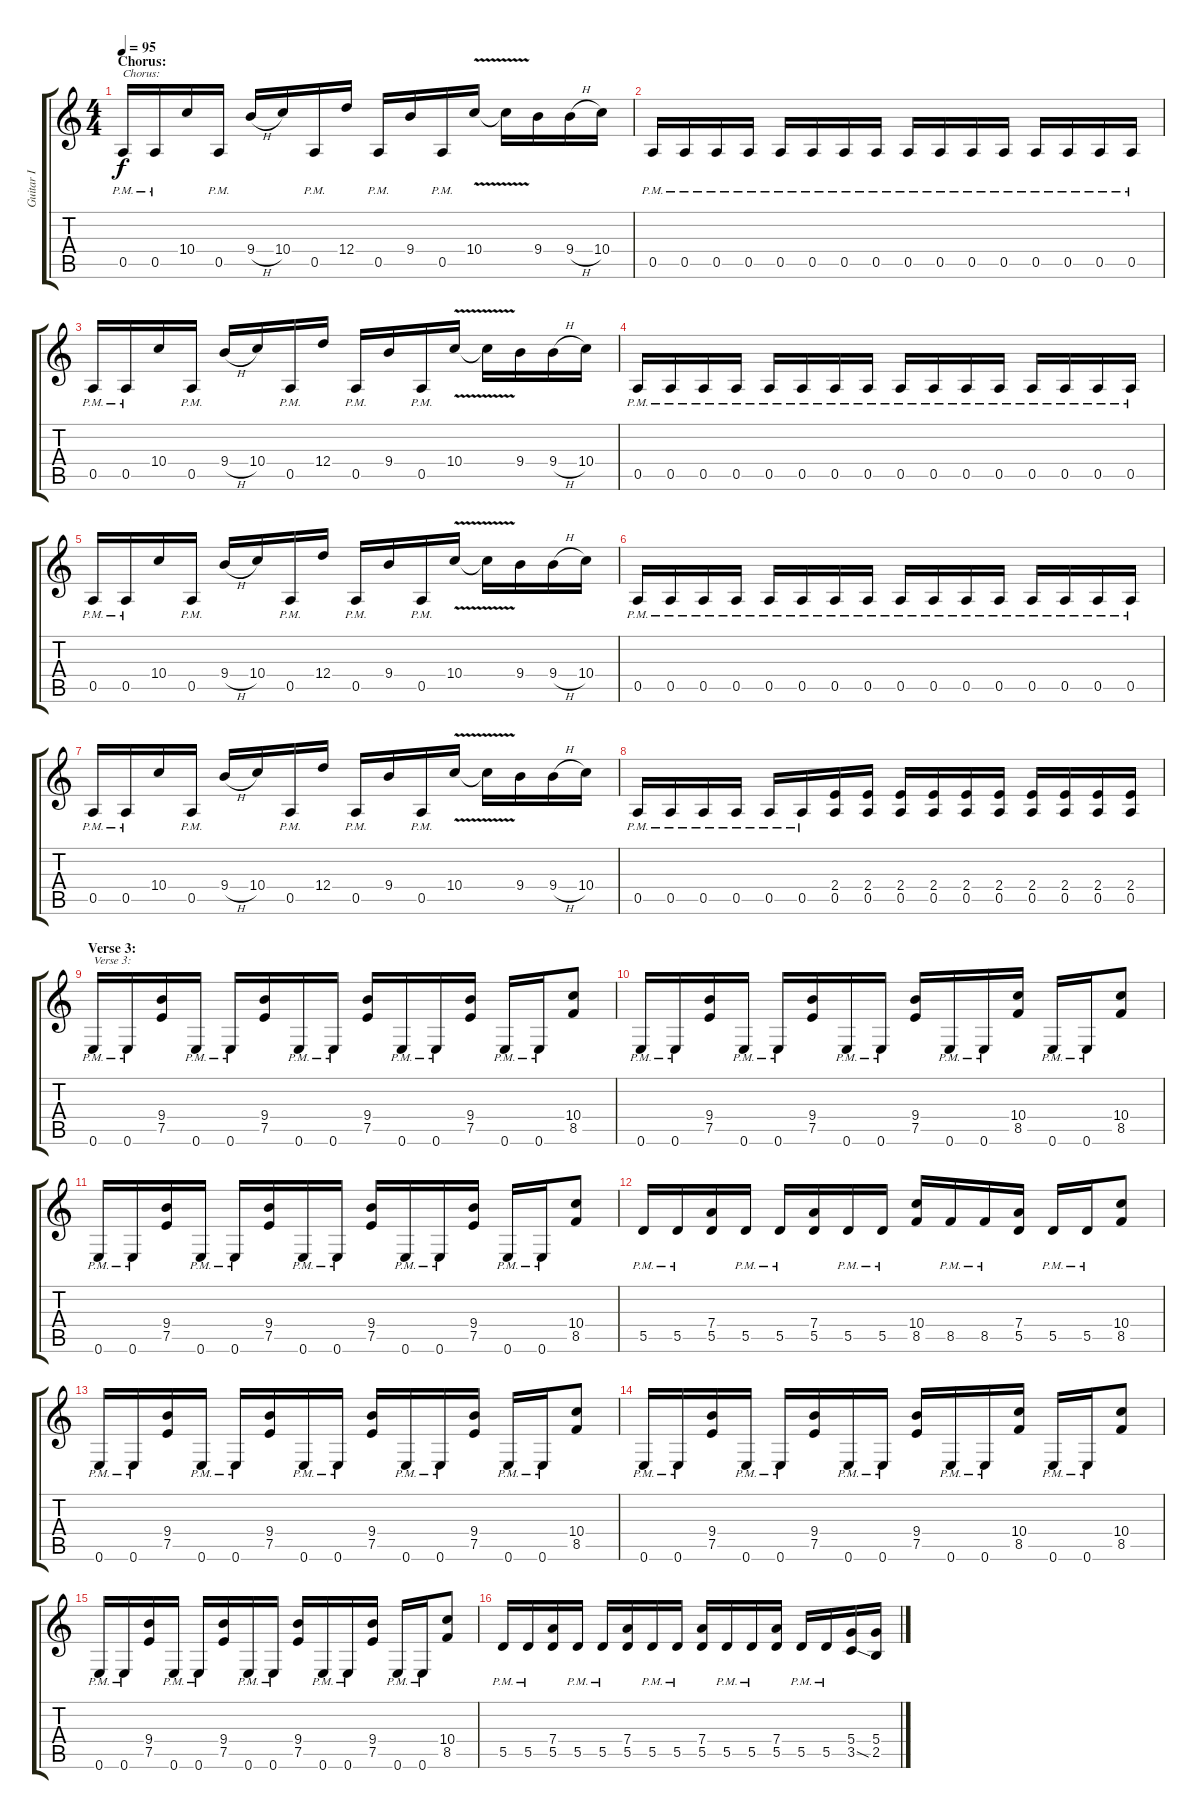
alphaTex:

\track ("Guitar I" "Guitar I") {instrument distortionguitar}
\staff {score tabs}
\tuning (E4 B3 G3 D3 A2 E2) {hide}
\ts (4 4)
\section ("" "Chorus:")
\tempo 95
\clef g2
\ks c
0.5{pm}.16{txt "Chorus:" dy f} 0.5{pm}.16 10.4.16 0.5{pm}.16 9.4{h}.16 10.4.16 0.5{pm}.16 12.4.16 0.5{pm}.16 9.4.16 0.5{pm}.16 10.4{v}.16 10.4{t}.16 9.4.16 9.4{h}.16 10.4.16 |
0.5{pm}.16 0.5{pm}.16 0.5{pm}.16 0.5{pm}.16 0.5{pm}.16 0.5{pm}.16 0.5{pm}.16 0.5{pm}.16 0.5{pm}.16 0.5{pm}.16 0.5{pm}.16 0.5{pm}.16 0.5{pm}.16 0.5{pm}.16 0.5{pm}.16 0.5{pm}.16 |
0.5{pm}.16 0.5{pm}.16 10.4.16 0.5{pm}.16 9.4{h}.16 10.4.16 0.5{pm}.16 12.4.16 0.5{pm}.16 9.4.16 0.5{pm}.16 10.4{v}.16 10.4{t}.16 9.4.16 9.4{h}.16 10.4.16 |
0.5{pm}.16 0.5{pm}.16 0.5{pm}.16 0.5{pm}.16 0.5{pm}.16 0.5{pm}.16 0.5{pm}.16 0.5{pm}.16 0.5{pm}.16 0.5{pm}.16 0.5{pm}.16 0.5{pm}.16 0.5{pm}.16 0.5{pm}.16 0.5{pm}.16 0.5{pm}.16 |
0.5{pm}.16 0.5{pm}.16 10.4.16 0.5{pm}.16 9.4{h}.16 10.4.16 0.5{pm}.16 12.4.16 0.5{pm}.16 9.4.16 0.5{pm}.16 10.4{v}.16 10.4{t}.16 9.4.16 9.4{h}.16 10.4.16 |
0.5{pm}.16 0.5{pm}.16 0.5{pm}.16 0.5{pm}.16 0.5{pm}.16 0.5{pm}.16 0.5{pm}.16 0.5{pm}.16 0.5{pm}.16 0.5{pm}.16 0.5{pm}.16 0.5{pm}.16 0.5{pm}.16 0.5{pm}.16 0.5{pm}.16 0.5{pm}.16 |
0.5{pm}.16 0.5{pm}.16 10.4.16 0.5{pm}.16 9.4{h}.16 10.4.16 0.5{pm}.16 12.4.16 0.5{pm}.16 9.4.16 0.5{pm}.16 10.4{v}.16 10.4{t}.16 9.4.16 9.4{h}.16 10.4.16 |
0.5{pm}.16 0.5{pm}.16 0.5{pm}.16 0.5{pm}.16 0.5{pm}.16 0.5{pm}.16 (2.4 0.5).16 (2.4 0.5).16 (2.4 0.5).16 (2.4 0.5).16 (2.4 0.5).16 (2.4 0.5).16 (2.4 0.5).16 (2.4 0.5).16 (2.4 0.5).16 (2.4 0.5).16 |
\section ("" "Verse 3:")
0.6{pm}.16{txt "Verse 3:"} 0.6{pm}.16 (9.4 7.5).16 0.6{pm}.16 0.6{pm}.16 (9.4 7.5).16 0.6{pm}.16 0.6{pm}.16 (9.4 7.5).16 0.6{pm}.16 0.6{pm}.16 (9.4 7.5).16 0.6{pm}.16 0.6{pm}.16 (10.4 8.5).8 |
0.6{pm}.16 0.6{pm}.16 (9.4 7.5).16 0.6{pm}.16 0.6{pm}.16 (9.4 7.5).16 0.6{pm}.16 0.6{pm}.16 (9.4 7.5).16 0.6{pm}.16 0.6{pm}.16 (10.4 8.5).16 0.6{pm}.16 0.6{pm}.16 (10.4 8.5).8 |
0.6{pm}.16 0.6{pm}.16 (9.4 7.5).16 0.6{pm}.16 0.6{pm}.16 (9.4 7.5).16 0.6{pm}.16 0.6{pm}.16 (9.4 7.5).16 0.6{pm}.16 0.6{pm}.16 (9.4 7.5).16 0.6{pm}.16 0.6{pm}.16 (10.4 8.5).8 |
5.5{pm}.16 5.5{pm}.16 (7.4 5.5).16 5.5{pm}.16 5.5{pm}.16 (7.4 5.5).16 5.5{pm}.16 5.5{pm}.16 (10.4 8.5).16 8.5{pm}.16 8.5{pm}.16 (7.4 5.5).16 5.5{pm}.16 5.5{pm}.16 (10.4 8.5).8 |
0.6{pm}.16 0.6{pm}.16 (9.4 7.5).16 0.6{pm}.16 0.6{pm}.16 (9.4 7.5).16 0.6{pm}.16 0.6{pm}.16 (9.4 7.5).16 0.6{pm}.16 0.6{pm}.16 (9.4 7.5).16 0.6{pm}.16 0.6{pm}.16 (10.4 8.5).8 |
0.6{pm}.16 0.6{pm}.16 (9.4 7.5).16 0.6{pm}.16 0.6{pm}.16 (9.4 7.5).16 0.6{pm}.16 0.6{pm}.16 (9.4 7.5).16 0.6{pm}.16 0.6{pm}.16 (10.4 8.5).16 0.6{pm}.16 0.6{pm}.16 (10.4 8.5).8 |
0.6{pm}.16 0.6{pm}.16 (9.4 7.5).16 0.6{pm}.16 0.6{pm}.16 (9.4 7.5).16 0.6{pm}.16 0.6{pm}.16 (9.4 7.5).16 0.6{pm}.16 0.6{pm}.16 (9.4 7.5).16 0.6{pm}.16 0.6{pm}.16 (10.4 8.5).8 |
5.5{pm}.16 5.5{pm}.16 (7.4 5.5).16 5.5{pm}.16 5.5{pm}.16 (7.4 5.5).16 5.5{pm}.16 5.5{pm}.16 (7.4 5.5).16 5.5{pm}.16 5.5{pm}.16 (7.4 5.5).16 5.5{pm}.16 5.5{pm}.16 (5.4 3.5{sod}).16 (5.4 2.5).16
